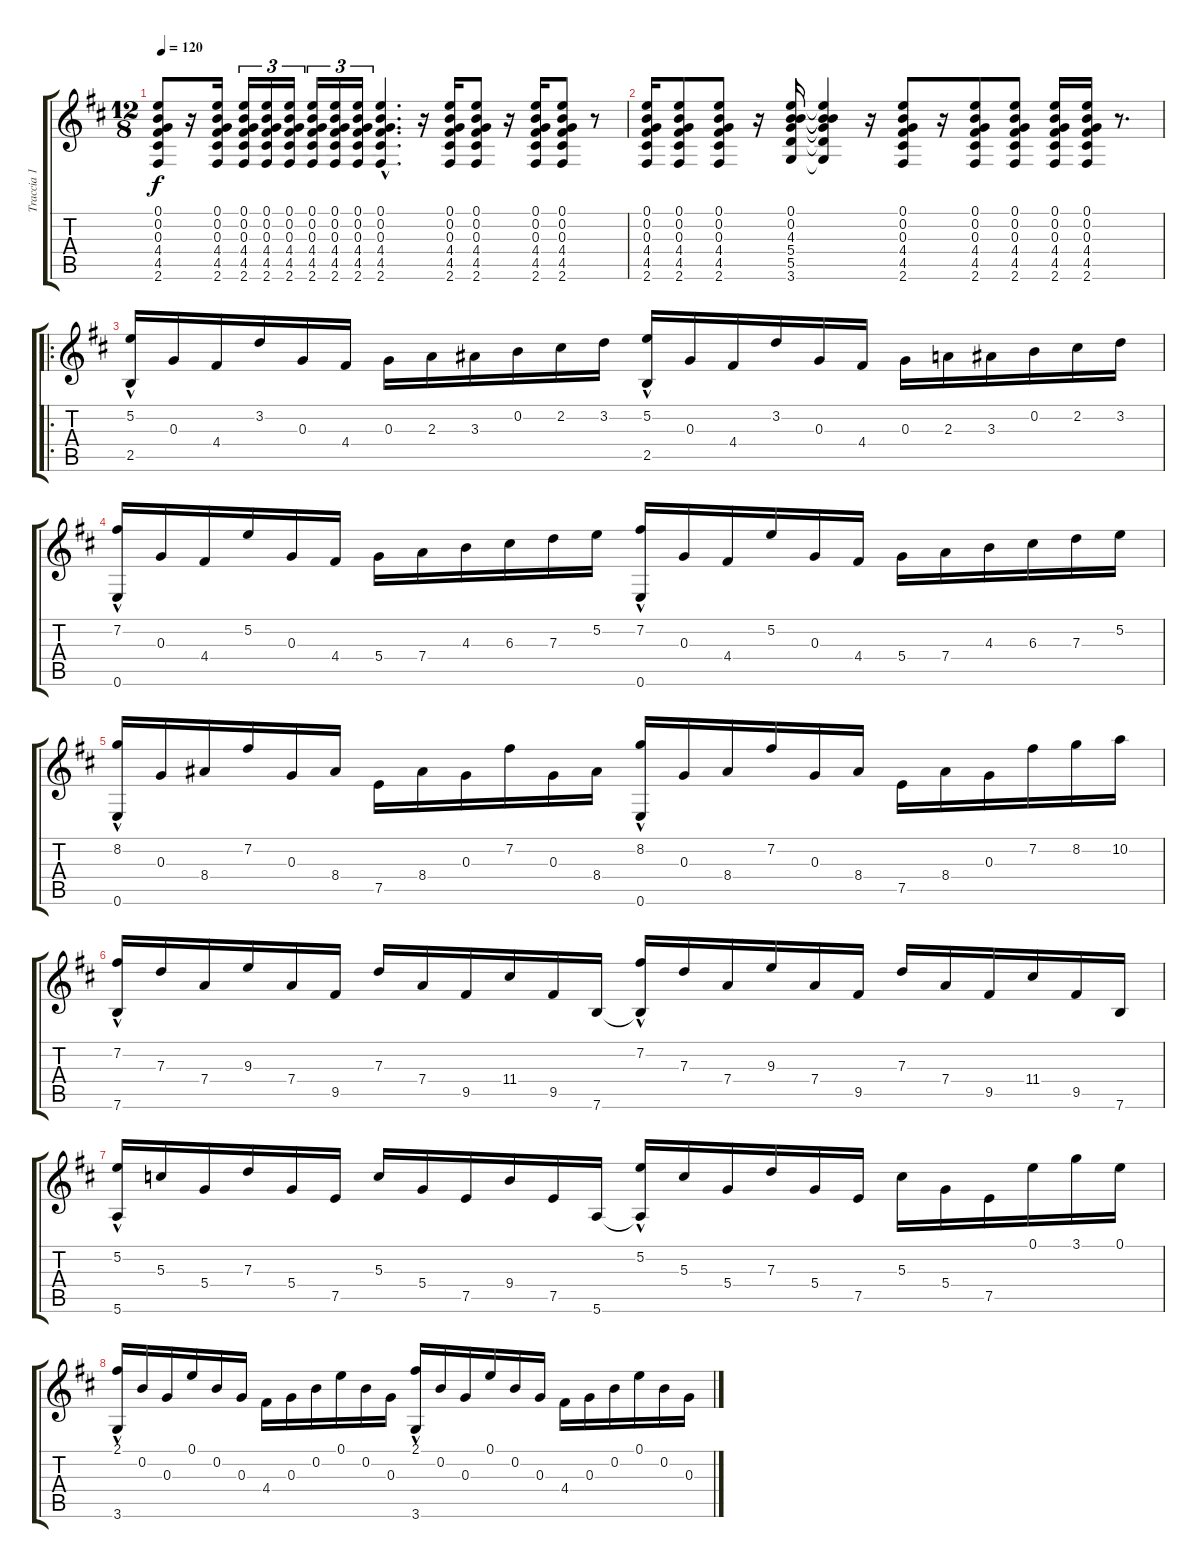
\track ("Traccia 1" "Traccia 1") {instrument acousticguitarnylon}
\staff {score tabs}
\tuning (E4 B3 G3 D3 A2 E2) {hide}
\ts (12 8)
\tempo 120
\clef g2
\ks bminor
(0.1 0.2 0.3 4.4 4.5 2.6).8{dy f} r.16 (0.1 0.2 0.3 4.4 4.5 2.6).16 (0.1 0.2 0.3 4.4 4.5 2.6).16{tu (3 2)} (0.1 0.2 0.3 4.4 4.5 2.6).16{tu (3 2)} (0.1 0.2 0.3 4.4 4.5 2.6).16{tu (3 2)} (0.1 0.2 0.3 4.4 4.5 2.6).16{tu (3 2)} (0.1 0.2 0.3 4.4 4.5 2.6).16{tu (3 2)} (0.1 0.2 0.3 4.4 4.5 2.6).16{tu (3 2)} (0.1{hac} 0.2{hac} 0.3{hac} 4.4{hac} 4.5{hac} 2.6{hac}).4{d} r.16 (0.1 0.2 0.3 4.4 4.5 2.6).16 (0.1 0.2 0.3 4.4 4.5 2.6).8 r.16 (0.1 0.2 0.3 4.4 4.5 2.6).16 (0.1 0.2 0.3 4.4 4.5 2.6).8 r.8 |
(0.1 0.2 0.3 4.4 4.5 2.6).16 (0.1 0.2 0.3 4.4 4.5 2.6).8 (0.1 0.2 0.3 4.4 4.5 2.6).8 r.16 (0.1 0.2 4.3 5.4 5.5 3.6).16 (0.1{t} 0.2{t} 4.3{t} 5.4{t} 5.5{t} 3.6{t}).4 r.16 (0.1 0.2 0.3 4.4 4.5 2.6).8 r.16 (0.1 0.2 0.3 4.4 4.5 2.6).8 (0.1 0.2 0.3 4.4 4.5 2.6).8 (0.1 0.2 0.3 4.4 4.5 2.6).16 (0.1 0.2 0.3 4.4 4.5 2.6).16 r.8{d} |
\ro
(5.2 2.5{hac}).16 0.3.16 4.4.16 3.2.16 0.3.16 4.4.16 0.3.16 2.3.16 3.3.16 0.2.16 2.2.16 3.2.16 (5.2 2.5{hac}).16 0.3.16 4.4.16 3.2.16 0.3.16 4.4.16 0.3.16 2.3.16 3.3.16 0.2.16 2.2.16 3.2.16 |
(7.2 0.6{hac}).16 0.3.16 4.4.16 5.2.16 0.3.16 4.4.16 5.4.16 7.4.16 4.3.16 6.3.16 7.3.16 5.2.16 (7.2 0.6{hac}).16 0.3.16 4.4.16 5.2.16 0.3.16 4.4.16 5.4.16 7.4.16 4.3.16 6.3.16 7.3.16 5.2.16 |
(8.2 0.6{hac}).16 0.3.16 8.4.16 7.2.16 0.3.16 8.4.16 7.5.16 8.4.16 0.3.16 7.2.16 0.3.16 8.4.16 (8.2 0.6{hac}).16 0.3.16 8.4.16 7.2.16 0.3.16 8.4.16 7.5.16 8.4.16 0.3.16 7.2.16 8.2.16 10.2.16 |
(7.2 7.6{hac}).16 7.3.16 7.4.16 9.3.16 7.4.16 9.5.16 7.3.16 7.4.16 9.5.16 11.4.16 9.5.16 7.6.16 (7.2 7.6{hac t}).16 7.3.16 7.4.16 9.3.16 7.4.16 9.5.16 7.3.16 7.4.16 9.5.16 11.4.16 9.5.16 7.6.16 |
(5.2 5.6{hac}).16 5.3.16 5.4.16 7.3.16 5.4.16 7.5.16 5.3.16 5.4.16 7.5.16 9.4.16 7.5.16 5.6.16 (5.2 5.6{hac t}).16 5.3.16 5.4.16 7.3.16 5.4.16 7.5.16 5.3.16 5.4.16 7.5.16 0.1.16 3.1.16 0.1.16 |
(2.1 3.6{hac}).16 0.2.16 0.3.16 0.1.16 0.2.16 0.3.16 4.4.16 0.3.16 0.2.16 0.1.16 0.2.16 0.3.16 (2.1 3.6{hac}).16 0.2.16 0.3.16 0.1.16 0.2.16 0.3.16 4.4.16 0.3.16 0.2.16 0.1.16 0.2.16 0.3.16
